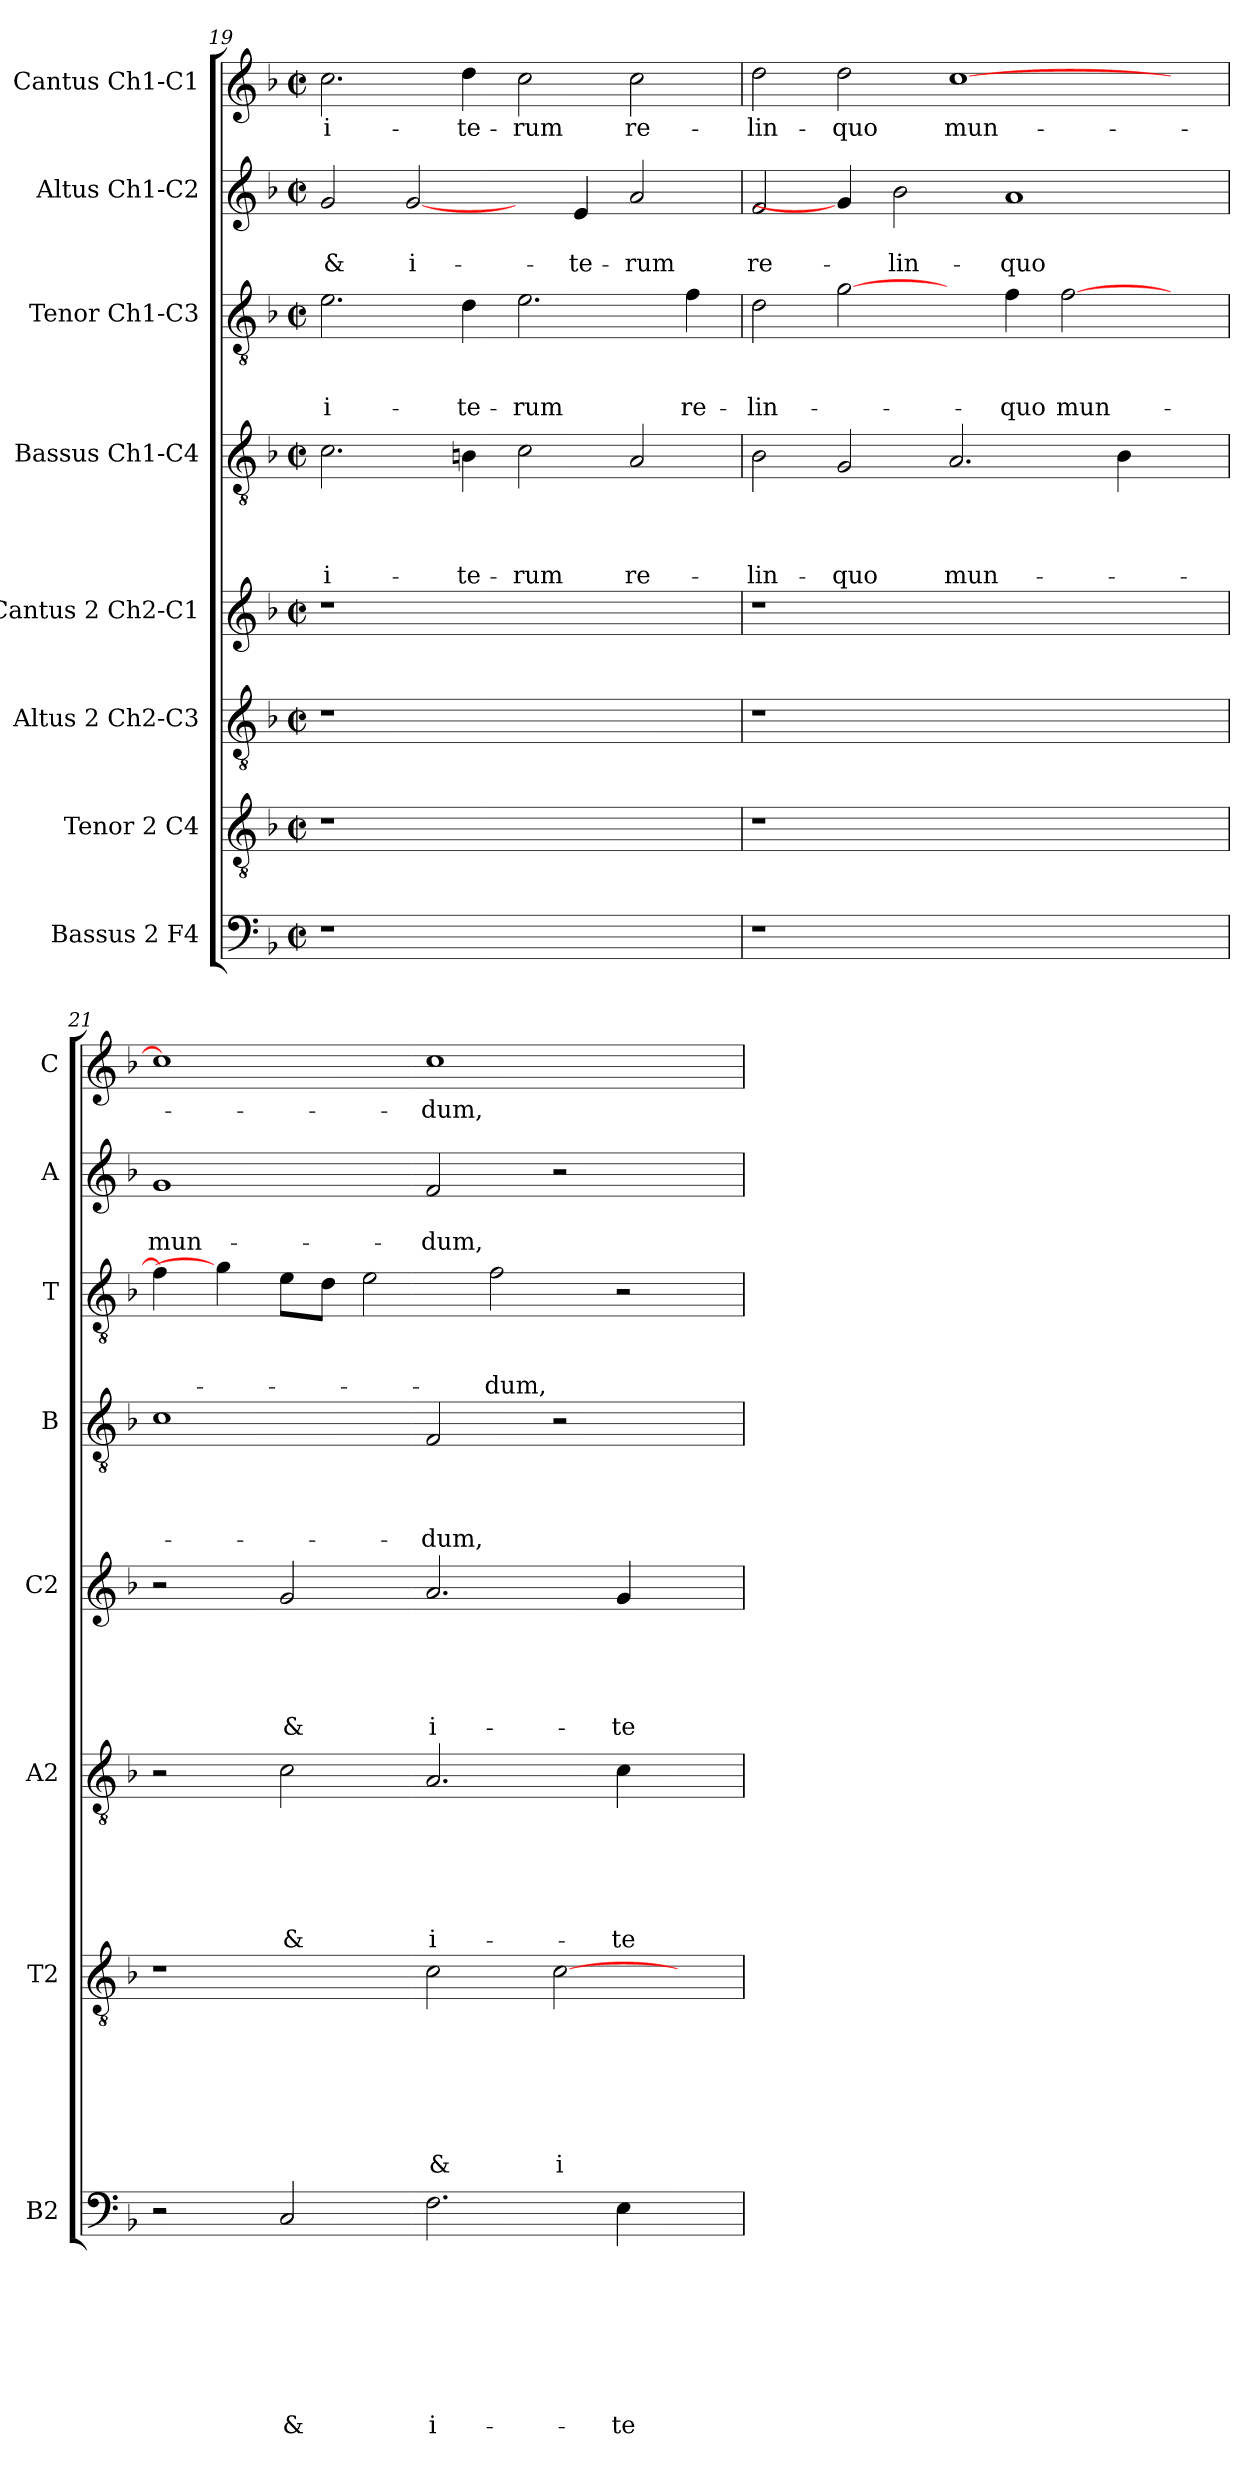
**kern	**text	**text	**text	**text	**text	**text	**text	**text	**kern	**text	**text	**text	**text	**text	**text	**text	**kern	**text	**text	**text	**text	**text	**text	**kern	**text	**text	**text	**text	**text	**kern	**text	**text	**text	**text	**kern	**text	**text	**text	**kern	**text	**text	**kern	**text
*part8	*part8	*part8	*part8	*part8	*part8	*part8	*part8	*part8	*part7	*part7	*part7	*part7	*part7	*part7	*part7	*part7	*part6	*part6	*part6	*part6	*part6	*part6	*part6	*part5	*part5	*part5	*part5	*part5	*part5	*part4	*part4	*part4	*part4	*part4	*part3	*part3	*part3	*part3	*part2	*part2	*part2	*part1	*part1
*staff8	*staff8	*staff8	*staff8	*staff8	*staff8	*staff8	*staff8	*staff8	*staff7	*staff7	*staff7	*staff7	*staff7	*staff7	*staff7	*staff7	*staff6	*staff6	*staff6	*staff6	*staff6	*staff6	*staff6	*staff5	*staff5	*staff5	*staff5	*staff5	*staff5	*staff4	*staff4	*staff4	*staff4	*staff4	*staff3	*staff3	*staff3	*staff3	*staff2	*staff2	*staff2	*staff1	*staff1
*I"Bassus 2 F4	*	*	*	*	*	*	*	*	*I"Tenor 2 C4	*	*	*	*	*	*	*	*I"Altus 2 Ch2-C3	*	*	*	*	*	*	*I"Cantus 2 Ch2-C1	*	*	*	*	*	*I"Bassus  Ch1-C4	*	*	*	*	*I"Tenor Ch1-C3	*	*	*	*I"Altus  Ch1-C2	*	*	*I"Cantus Ch1-C1	*
*I'B2	*	*	*	*	*	*	*	*	*I'T2	*	*	*	*	*	*	*	*I'A2	*	*	*	*	*	*	*I'C2	*	*	*	*	*	*I'B	*	*	*	*	*I'T	*	*	*	*I'A	*	*	*I'C	*
*clefF4	*	*	*	*	*	*	*	*	*clefGv2	*	*	*	*	*	*	*	*clefGv2	*	*	*	*	*	*	*clefG2	*	*	*	*	*	*clefGv2	*	*	*	*	*clefGv2	*	*	*	*clefG2	*	*	*clefG2	*
*k[b-]	*	*	*	*	*	*	*	*	*k[b-]	*	*	*	*	*	*	*	*k[b-]	*	*	*	*	*	*	*k[b-]	*	*	*	*	*	*k[b-]	*	*	*	*	*k[b-]	*	*	*	*k[b-]	*	*	*k[b-]	*
*F:	*	*	*	*	*	*	*	*	*F:	*	*	*	*	*	*	*	*F:	*	*	*	*	*	*	*F:	*	*	*	*	*	*F:	*	*	*	*	*F:	*	*	*	*F:	*	*	*F:	*
*M2/2	*	*	*	*	*	*	*	*	*M2/2	*	*	*	*	*	*	*	*M2/2	*	*	*	*	*	*	*M2/2	*	*	*	*	*	*M2/2	*	*	*	*	*M2/2	*	*	*	*M2/2	*	*	*M2/2	*
*met(c|)	*	*	*	*	*	*	*	*	*met(c|)	*	*	*	*	*	*	*	*met(c|)	*	*	*	*	*	*	*met(c|)	*	*	*	*	*	*met(c|)	*	*	*	*	*met(c|)	*	*	*	*met(c|)	*	*	*met(c|)	*
=19	=19	=19	=19	=19	=19	=19	=19	=19	=19	=19	=19	=19	=19	=19	=19	=19	=19	=19	=19	=19	=19	=19	=19	=19	=19	=19	=19	=19	=19	=19	=19	=19	=19	=19	=19	=19	=19	=19	=19	=19	=19	=19	=19
!	!	!	!	!	!	!	!	!	!	!	!	!	!	!	!	!	!	!	!	!	!	!	!	!	!	!	!	!	!	!	!	!	!	!LO:LY:b	!	!	!	!LO:LY:b	!	!	!LO:LY:b	!	!LO:LY:b
1r	.	.	.	.	.	.	.	.	1r	.	.	.	.	.	.	.	1r	.	.	.	.	.	.	1r	.	.	.	.	.	2.c\	.	.	.	i-	2.e\	.	.	i-	2g/	.	&	2.cc\	i-
!	!	!	!	!	!	!	!	!	!	!	!	!	!	!	!	!	!	!	!	!	!	!	!	!	!	!	!	!	!	!	!	!	!	!	!	!	!	!	!	!	!LO:LY:b	!	!
.	.	.	.	.	.	.	.	.	.	.	.	.	.	.	.	.	.	.	.	.	.	.	.	.	.	.	.	.	.	.	.	.	.	.	.	.	.	.	[2g/	.	i-	.	.
!	!	!	!	!	!	!	!	!	!	!	!	!	!	!	!	!	!	!	!	!	!	!	!	!	!	!	!	!	!	!	!	!	!	!LO:LY:b	!	!	!	!LO:LY:b	!	!	!	!	!LO:LY:b
.	.	.	.	.	.	.	.	.	.	.	.	.	.	.	.	.	.	.	.	.	.	.	.	.	.	.	.	.	.	4Bn\	.	.	.	-te-	4d\	.	.	-te-	.	.	.	4dd\	-te-
!	!	!	!	!	!	!	!	!	!	!	!	!	!	!	!	!	!	!	!	!	!	!	!	!	!	!	!	!	!	!	!	!	!	!LO:LY:b	!	!	!	!LO:LY:b	!	!	!	!	!LO:LY:b
1ryy	.	.	.	.	.	.	.	.	1ryy	.	.	.	.	.	.	.	1ryy	.	.	.	.	.	.	1ryy	.	.	.	.	.	2c\	.	.	.	-rum	2.e\	.	.	-rum	4ryy	.	.	2cc\	-rum
!	!	!	!	!	!	!	!	!	!	!	!	!	!	!	!	!	!	!	!	!	!	!	!	!	!	!	!	!	!	!	!	!	!	!	!	!	!	!	!	!	!LO:LY:b	!	!
.	.	.	.	.	.	.	.	.	.	.	.	.	.	.	.	.	.	.	.	.	.	.	.	.	.	.	.	.	.	.	.	.	.	.	.	.	.	.	4e/	.	-te-	.	.
!	!	!	!	!	!	!	!	!	!	!	!	!	!	!	!	!	!	!	!	!	!	!	!	!	!	!	!	!	!	!	!	!	!	!LO:LY:b	!	!	!	!	!	!	!LO:LY:b	!	!LO:LY:b
.	.	.	.	.	.	.	.	.	.	.	.	.	.	.	.	.	.	.	.	.	.	.	.	.	.	.	.	.	.	2A/	.	.	.	re-	.	.	.	.	2a/	.	-rum	2cc\	re-
!	!	!	!	!	!	!	!	!	!	!	!	!	!	!	!	!	!	!	!	!	!	!	!	!	!	!	!	!	!	!	!	!	!	!	!	!	!	!LO:LY:b	!	!	!	!	!
.	.	.	.	.	.	.	.	.	.	.	.	.	.	.	.	.	.	.	.	.	.	.	.	.	.	.	.	.	.	.	.	.	.	.	4f\	.	.	re-	.	.	.	.	.
=20	=20	=20	=20	=20	=20	=20	=20	=20	=20	=20	=20	=20	=20	=20	=20	=20	=20	=20	=20	=20	=20	=20	=20	=20	=20	=20	=20	=20	=20	=20	=20	=20	=20	=20	=20	=20	=20	=20	=20	=20	=20	=20	=20
!	!	!	!	!	!	!	!	!	!	!	!	!	!	!	!	!	!	!	!	!	!	!	!	!	!	!	!	!	!	!	!	!	!	!LO:LY:b	!	!	!	!LO:LY:b	!	!	!LO:LY:b	!	!LO:LY:b
1r	.	.	.	.	.	.	.	.	1r	.	.	.	.	.	.	.	1r	.	.	.	.	.	.	1r	.	.	.	.	.	2B-\	.	.	.	-lin-	2d\	.	.	-lin-	2f/	.	re-	2dd\	-lin-
!	!	!	!	!	!	!	!	!	!	!	!	!	!	!	!	!	!	!	!	!	!	!	!	!	!	!	!	!	!	!	!	!	!	!LO:LY:b	!	!	!	!	!	!	!	!	!LO:LY:b
.	.	.	.	.	.	.	.	.	.	.	.	.	.	.	.	.	.	.	.	.	.	.	.	.	.	.	.	.	.	2G/	.	.	.	-quo	[2g\	.	.	.	4g/]	.	.	2dd\	-quo
!	!	!	!	!	!	!	!	!	!	!	!	!	!	!	!	!	!	!	!	!	!	!	!	!	!	!	!	!	!	!	!	!	!	!	!	!	!	!	!	!	!LO:LY:b	!	!
.	.	.	.	.	.	.	.	.	.	.	.	.	.	.	.	.	.	.	.	.	.	.	.	.	.	.	.	.	.	.	.	.	.	.	.	.	.	.	2b-\	.	-lin-	.	.
!	!	!	!	!	!	!	!	!	!	!	!	!	!	!	!	!	!	!	!	!	!	!	!	!	!	!	!	!	!	!	!	!	!	!LO:LY:b	!	!	!	!	!	!	!	!	!LO:LY:b
1ryy	.	.	.	.	.	.	.	.	1ryy	.	.	.	.	.	.	.	1ryy	.	.	.	.	.	.	1ryy	.	.	.	.	.	2.A/	.	.	.	mun-	4ryy	.	.	.	.	.	.	[1cc	mun-
!	!	!	!	!	!	!	!	!	!	!	!	!	!	!	!	!	!	!	!	!	!	!	!	!	!	!	!	!	!	!	!	!	!	!	!	!	!	!LO:LY:b	!	!	!LO:LY:b	!	!
.	.	.	.	.	.	.	.	.	.	.	.	.	.	.	.	.	.	.	.	.	.	.	.	.	.	.	.	.	.	.	.	.	.	.	4f\	.	.	-quo	1a	.	-quo	.	.
!	!	!	!	!	!	!	!	!	!	!	!	!	!	!	!	!	!	!	!	!	!	!	!	!	!	!	!	!	!	!	!	!	!	!	!	!	!	!LO:LY:b	!	!	!	!	!
.	.	.	.	.	.	.	.	.	.	.	.	.	.	.	.	.	.	.	.	.	.	.	.	.	.	.	.	.	.	.	.	.	.	.	[2f\	.	.	mun-	.	.	.	.	.
.	.	.	.	.	.	.	.	.	.	.	.	.	.	.	.	.	.	.	.	.	.	.	.	.	.	.	.	.	.	4B-\	.	.	.	.	.	.	.	.	.	.	.	.	.
4ryy	.	.	.	.	.	.	.	.	4ryy	.	.	.	.	.	.	.	4ryy	.	.	.	.	.	.	4ryy	.	.	.	.	.	4ryy	.	.	.	.	4ryy	.	.	.	.	.	.	4ryy	.
!!LO:PB:g=z
=21	=21	=21	=21	=21	=21	=21	=21	=21	=21	=21	=21	=21	=21	=21	=21	=21	=21	=21	=21	=21	=21	=21	=21	=21	=21	=21	=21	=21	=21	=21	=21	=21	=21	=21	=21	=21	=21	=21	=21	=21	=21	=21	=21
!	!	!	!	!	!	!	!	!	!	!	!	!	!	!	!	!	!	!	!	!	!	!	!	!	!	!	!	!	!	!	!	!	!	!	!	!	!	!	!	!	!LO:LY:b	!	!
2r	.	.	.	.	.	.	.	.	1r	.	.	.	.	.	.	.	2r	.	.	.	.	.	.	2r	.	.	.	.	.	1c	.	.	.	.	4f\]	.	.	.	1g	.	mun-	1cc]	.
.	.	.	.	.	.	.	.	.	.	.	.	.	.	.	.	.	.	.	.	.	.	.	.	.	.	.	.	.	.	.	.	.	.	.	4g\]	.	.	.	.	.	.	.	.
!	!	!	!	!	!	!	!	!LO:LY:b	!	!	!	!	!	!	!	!	!	!	!	!	!	!	!LO:LY:b	!	!	!	!	!	!LO:LY:b	!	!	!	!	!	!	!	!	!	!	!	!	!	!
2C/	.	.	.	.	.	.	.	&	.	.	.	.	.	.	.	.	2c\	.	.	.	.	.	&	2g/	.	.	.	.	&	.	.	.	.	.	8e\L	.	.	.	.	.	.	.	.
.	.	.	.	.	.	.	.	.	.	.	.	.	.	.	.	.	.	.	.	.	.	.	.	.	.	.	.	.	.	.	.	.	.	.	8d\J	.	.	.	.	.	.	.	.
.	.	.	.	.	.	.	.	.	.	.	.	.	.	.	.	.	.	.	.	.	.	.	.	.	.	.	.	.	.	.	.	.	.	.	2e\	.	.	.	.	.	.	.	.
!	!	!	!	!	!	!	!	!LO:LY:b	!	!	!	!	!	!	!	!LO:LY:b	!	!	!	!	!	!	!LO:LY:b	!	!	!	!	!	!LO:LY:b	!	!	!	!	!LO:LY:b	!	!	!	!	!	!	!LO:LY:b	!	!LO:LY:b
2.F\	.	.	.	.	.	.	.	i-	2c\	.	.	.	.	.	.	&	2.A/	.	.	.	.	.	i-	2.a/	.	.	.	.	i-	2F/	.	.	.	-dum,	.	.	.	.	2f/	.	-dum,	1cc	-dum,
!	!	!	!	!	!	!	!	!	!	!	!	!	!	!	!	!	!	!	!	!	!	!	!	!	!	!	!	!	!	!	!	!	!	!	!	!	!	!LO:LY:b	!	!	!	!	!
.	.	.	.	.	.	.	.	.	.	.	.	.	.	.	.	.	.	.	.	.	.	.	.	.	.	.	.	.	.	.	.	.	.	.	2f\	.	.	-dum,	.	.	.	.	.
!	!	!	!	!	!	!	!	!	!	!	!	!	!	!	!	!LO:LY:b	!	!	!	!	!	!	!	!	!	!	!	!	!	!	!	!	!	!	!	!	!	!	!	!	!	!	!
.	.	.	.	.	.	.	.	.	[2c\	.	.	.	.	.	.	i-	.	.	.	.	.	.	.	.	.	.	.	.	.	2r	.	.	.	.	.	.	.	.	2r	.	.	.	.
!	!	!	!	!	!	!	!	!LO:LY:b	!	!	!	!	!	!	!	!	!	!	!	!	!	!	!LO:LY:b	!	!	!	!	!	!LO:LY:b	!	!	!	!	!	!	!	!	!	!	!	!	!	!
4E\	.	.	.	.	.	.	.	-te-	.	.	.	.	.	.	.	.	4c\	.	.	.	.	.	-te-	4g/	.	.	.	.	-te-	.	.	.	.	.	2r	.	.	.	.	.	.	.	.
4ryy	.	.	.	.	.	.	.	.	4ryy	.	.	.	.	.	.	.	4ryy	.	.	.	.	.	.	4ryy	.	.	.	.	.	4ryy	.	.	.	.	.	.	.	.	4ryy	.	.	4ryy	.
=	=	=	=	=	=	=	=	=	=	=	=	=	=	=	=	=	=	=	=	=	=	=	=	=	=	=	=	=	=	=	=	=	=	=	=	=	=	=	=	=	=	=	=
*-	*-	*-	*-	*-	*-	*-	*-	*-	*-	*-	*-	*-	*-	*-	*-	*-	*-	*-	*-	*-	*-	*-	*-	*-	*-	*-	*-	*-	*-	*-	*-	*-	*-	*-	*-	*-	*-	*-	*-	*-	*-	*-	*-
